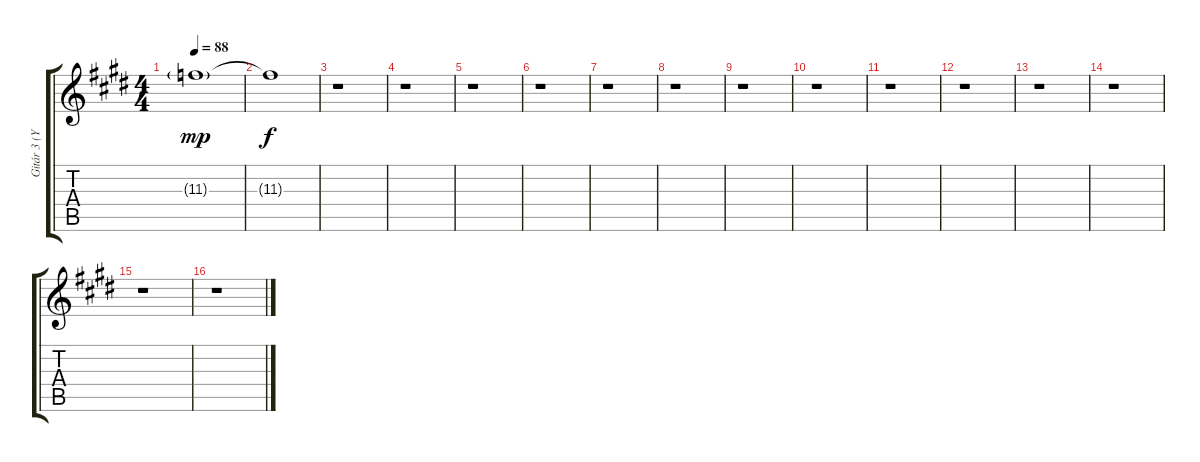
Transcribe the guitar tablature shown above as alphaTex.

\track ("Gitár 3 (Yngwie Malmsteen)" "Gitár 3 (Y") {instrument distortionguitar}
\staff {score tabs}
\tuning (Eb4 Bb3 Gb3 Db3 Ab2 Eb2) {hide}
\ts (4 4)
\tempo 88
\clef g2
\ks e
11.3{g}.1{dy mp} |
11.3{t}.1{dy f} |
r.1 |
r.1 |
r.1 |
r.1 |
r.1 |
r.1 |
r.1 |
r.1 |
r.1 |
r.1 |
r.1 |
r.1 |
r.1 |
r.1
